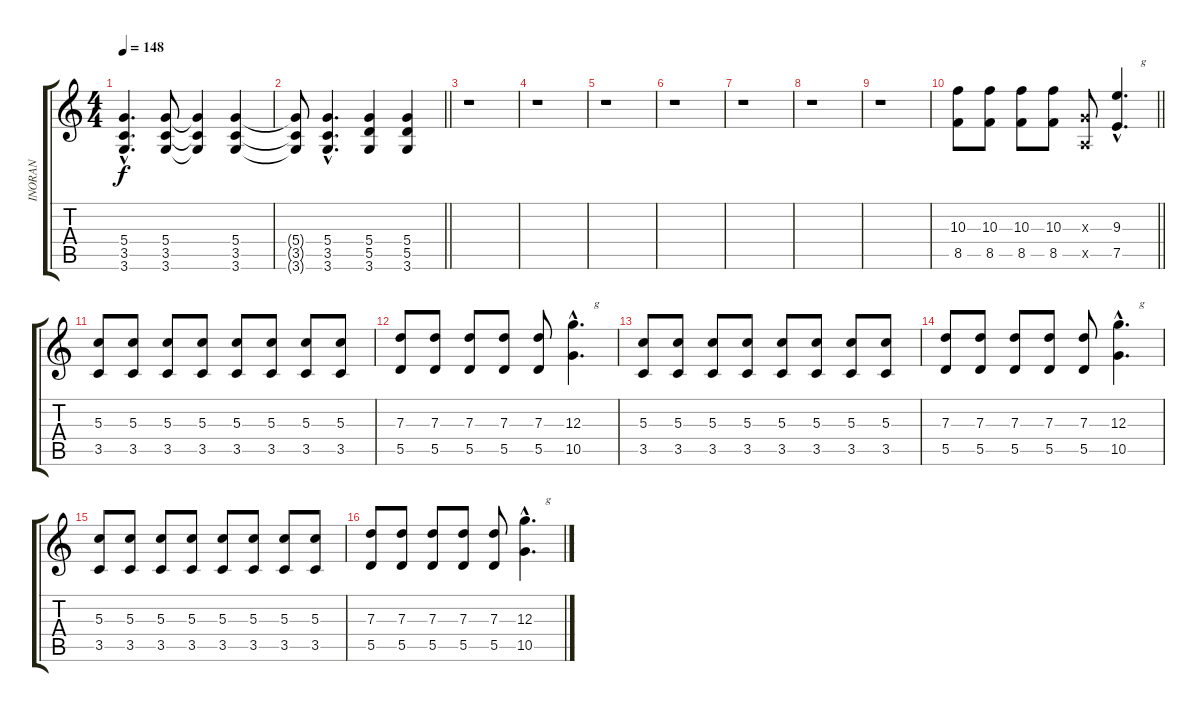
\track ("INORAN" "INORAN") {instrument distortionguitar}
\staff {score tabs}
\tuning (E4 B3 G3 D3 A2 E2) {hide}
\ts (4 4)
\tempo 148
\clef g2
\ks c
(5.4{hac} 3.5{hac} 3.6{hac}).4{d dy f} (5.4 3.5 3.6).8 (5.4{t} 3.5{t} 3.6{t}).4 (5.4 3.5 3.6).4 |
\barLineRight lightlight
(5.4{t} 3.5{t} 3.6{t}).8 (5.4{hac} 3.5{hac} 3.6{hac}).4{d} (5.4 5.5 3.6).4 (5.4 5.5 3.6).4 |
r.1 |
r.1 |
r.1 |
r.1 |
r.1 |
r.1 |
r.1 |
\barLineRight lightlight
(10.3 8.5).8 (10.3 8.5).8 (10.3 8.5).8 (10.3 8.5).8 (0.3{x} 0.5{x}).8 (9.3{hac} 7.5{hac}).4{d txt "        g"} |
(5.3 3.5).8 (5.3 3.5).8 (5.3 3.5).8 (5.3 3.5).8 (5.3 3.5).8 (5.3 3.5).8 (5.3 3.5).8 (5.3 3.5).8 |
(7.3 5.5).8 (7.3 5.5).8 (7.3 5.5).8 (7.3 5.5).8 (7.3 5.5).8 (12.3{hac} 10.5{hac}).4{d txt "       g"} |
(5.3 3.5).8 (5.3 3.5).8 (5.3 3.5).8 (5.3 3.5).8 (5.3 3.5).8 (5.3 3.5).8 (5.3 3.5).8 (5.3 3.5).8 |
(7.3 5.5).8 (7.3 5.5).8 (7.3 5.5).8 (7.3 5.5).8 (7.3 5.5).8 (12.3{hac} 10.5{hac}).4{d txt "       g"} |
(5.3 3.5).8 (5.3 3.5).8 (5.3 3.5).8 (5.3 3.5).8 (5.3 3.5).8 (5.3 3.5).8 (5.3 3.5).8 (5.3 3.5).8 |
(7.3 5.5).8 (7.3 5.5).8 (7.3 5.5).8 (7.3 5.5).8 (7.3 5.5).8 (12.3{hac} 10.5{hac}).4{d txt "       g"}
